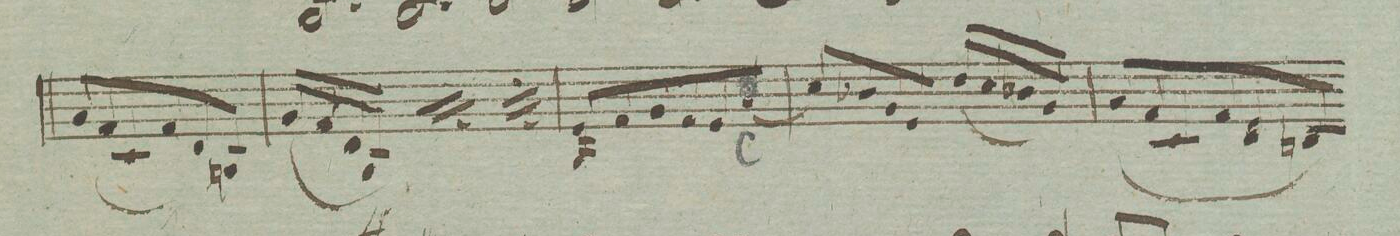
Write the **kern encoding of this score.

**kern	**dynam
*I"Violino. 2do	*
*clefG2	*
*k[]	*
*M3/4	*
8a/L	.
(8f/	.
8c/	.
8f/	.
8d/)	.
8Bn/J	.
=132	=132
(16g/LL	.
16f/	.
16d/	.
16B/JJ)	.
*rep	*
(16g/LL	.
16f/	.
16d/	.
16B/JJ)	.
*Xrep	*
*rep	*
(16g/LL	.
16f/	.
16d/	.
16B/JJ)	.
*Xrep	*
=133	=133
8eL 8G/	.
8f/	.
8g/	.
8f/	.
8e/	.
(8a/J	.
=134	=134
8cc/L)	.
8b-X/	.
8g/	.
8e/J	.
(16dd/LL	.
16cc/	.
16b-X/	.
16g/JJ)	.
=135	=135
(8a/L	.
8f/	.
8c/	.
8f/	.
8d/	.
8Bn/J)	.
=136	=136
*-	*-
